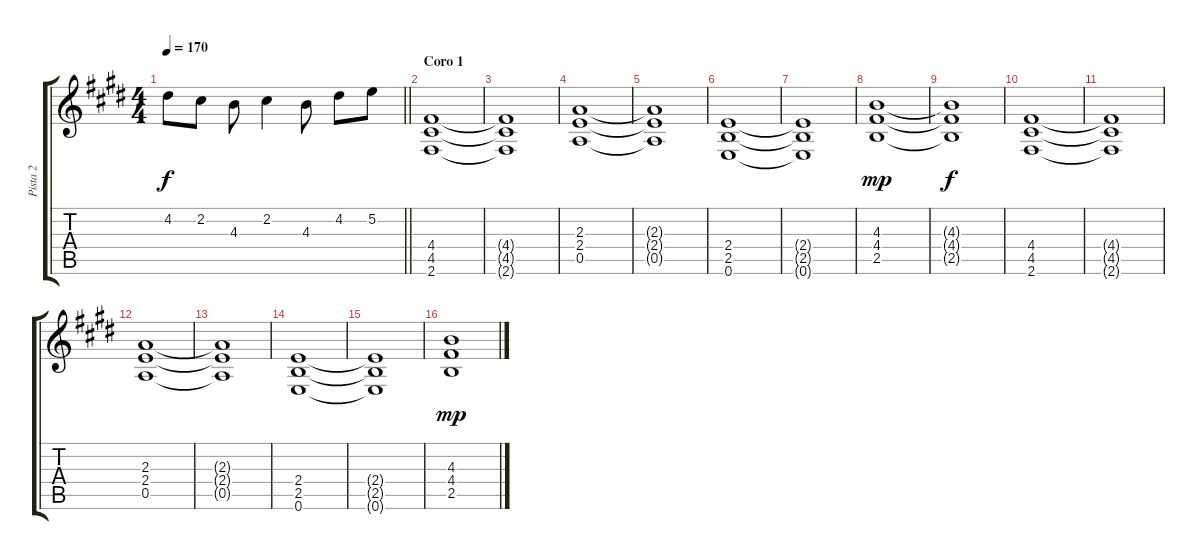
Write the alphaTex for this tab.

\track ("Pista 2" "Pista 2") {instrument distortionguitar}
\staff {score tabs}
\tuning (E4 B3 G3 D3 A2 E2) {hide}
\ts (4 4)
\tempo 170
\clef g2
\barLineRight lightlight
\ks e
4.2.8{dy f} 2.2.8 4.3.8 2.2.4 4.3.8 4.2.8 5.2.8 |
\section ("" "Coro 1")
(4.4 4.5 2.6).1 |
(4.4{t} 4.5{t} 2.6{t}).1 |
(2.3 2.4 0.5).1 |
(2.3{t} 2.4{t} 0.5{t}).1 |
(2.4 2.5 0.6).1 |
(2.4{t} 2.5{t} 0.6{t}).1 |
(4.3 4.4 2.5).1{dy mp} |
(4.3{t} 4.4{t} 2.5{t}).1{dy f} |
(4.4 4.5 2.6).1 |
(4.4{t} 4.5{t} 2.6{t}).1 |
(2.3 2.4 0.5).1 |
(2.3{t} 2.4{t} 0.5{t}).1 |
(2.4 2.5 0.6).1 |
(2.4{t} 2.5{t} 0.6{t}).1 |
(4.3 4.4 2.5).1{dy mp}
